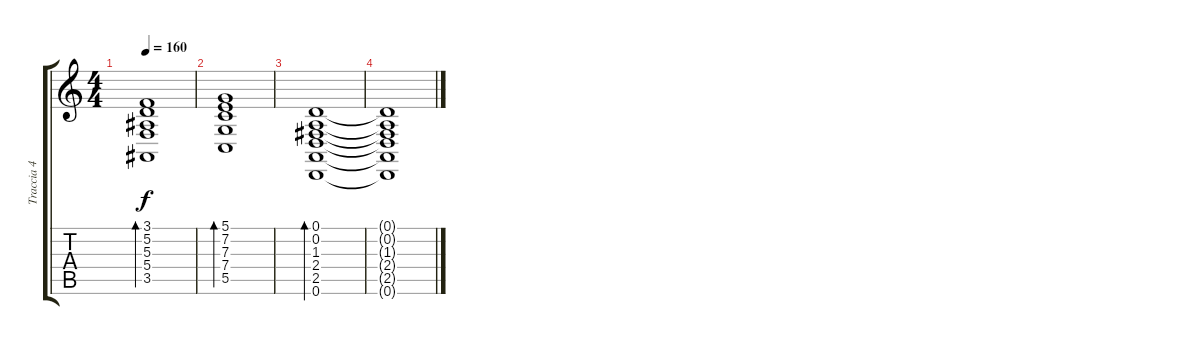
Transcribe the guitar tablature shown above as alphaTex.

\track ("Traccia 4" "Traccia 4") {instrument acousticgrandpiano}
\staff {score tabs}
\tuning (D4 A3 F3 C3 G2 D2) {hide}
\ts (4 4)
\tempo 160
\clef g2
\ks c
(3.1 5.2 5.3 5.4 3.5).1{bd 240 dy f} |
(5.1 7.2 7.3 7.4 5.5).1{bd 240} |
(0.1 0.2 1.3 2.4 2.5 0.6).1{bd 240} |
(0.1{t} 0.2{t} 1.3{t} 2.4{t} 2.5{t} 0.6{t}).1
